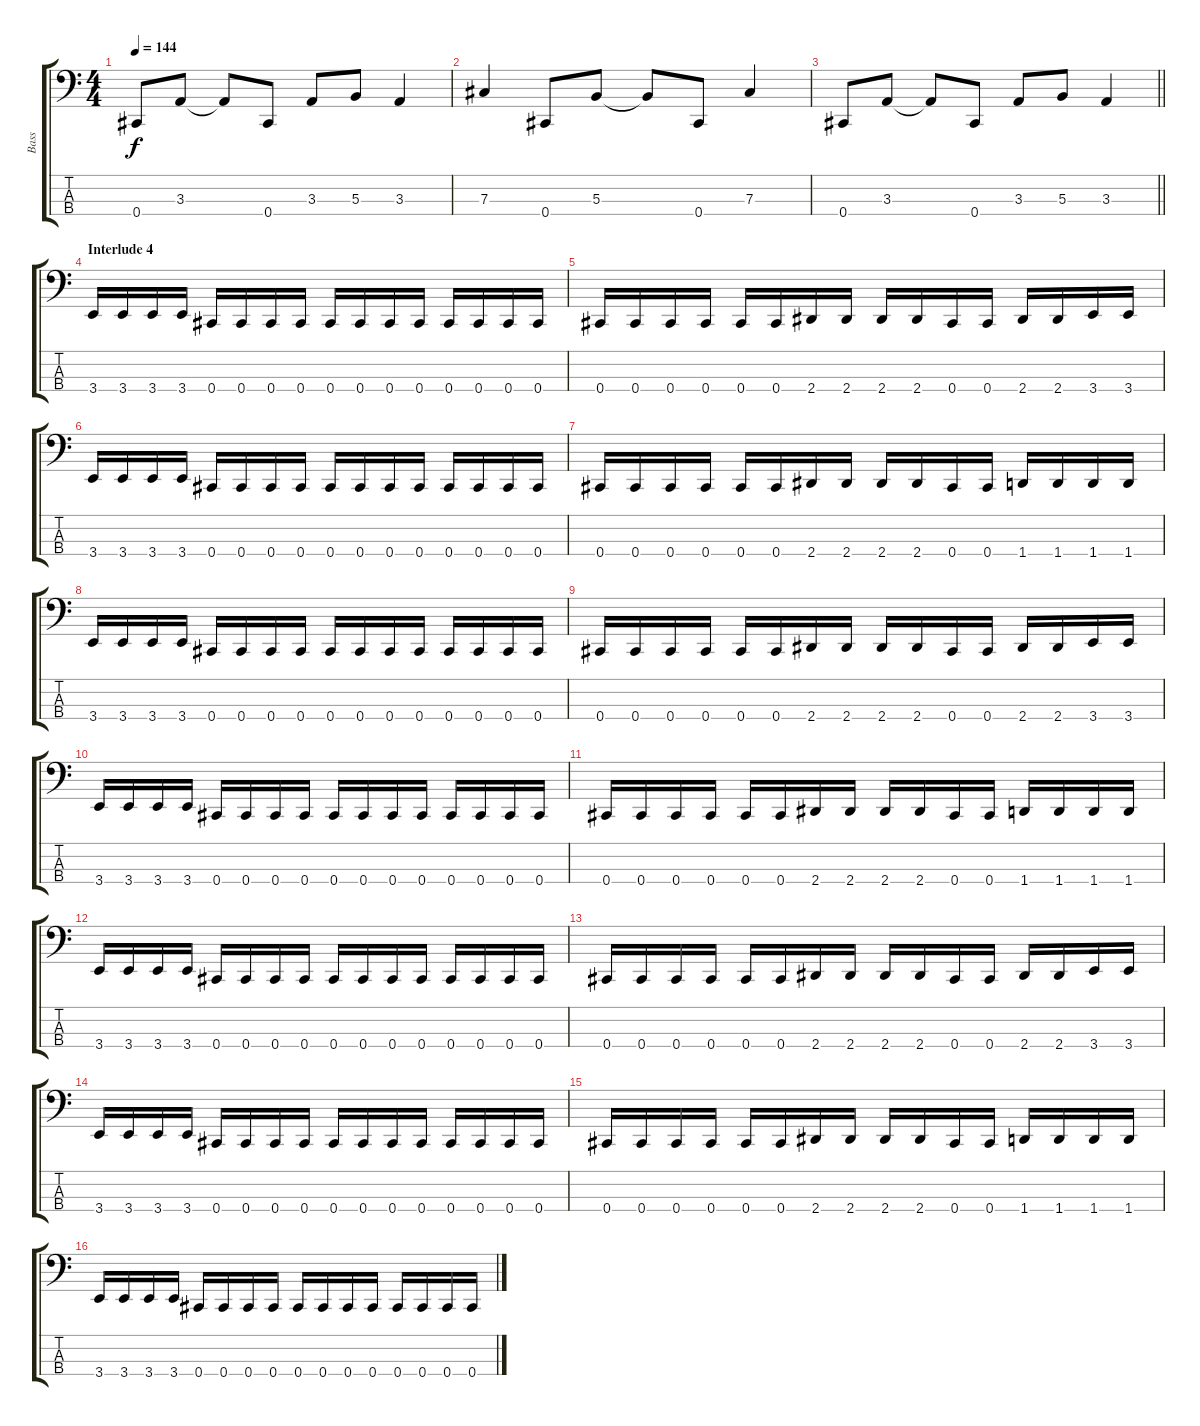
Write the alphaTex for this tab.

\track ("Bass" "Bass") {instrument electricbasspick}
\staff {score tabs}
\tuning (E2 B1 Gb1 Db1) {hide}
\ts (4 4)
\tempo 144
\clef f4
\ks c
0.4.8{dy f} 3.3.8 3.3{t}.8 0.4.8 3.3.8 5.3.8 3.3.4 |
7.3.4 0.4.8 5.3.8 5.3{t}.8 0.4.8 7.3.4 |
\barLineRight lightlight
0.4.8 3.3.8 3.3{t}.8 0.4.8 3.3.8 5.3.8 3.3.4 |
\section ("" "Interlude 4")
3.4.16 3.4.16 3.4.16 3.4.16 0.4.16 0.4.16 0.4.16 0.4.16 0.4.16 0.4.16 0.4.16 0.4.16 0.4.16 0.4.16 0.4.16 0.4.16 |
0.4.16 0.4.16 0.4.16 0.4.16 0.4.16 0.4.16 2.4.16 2.4.16 2.4.16 2.4.16 0.4.16 0.4.16 2.4.16 2.4.16 3.4.16 3.4.16 |
3.4.16 3.4.16 3.4.16 3.4.16 0.4.16 0.4.16 0.4.16 0.4.16 0.4.16 0.4.16 0.4.16 0.4.16 0.4.16 0.4.16 0.4.16 0.4.16 |
0.4.16 0.4.16 0.4.16 0.4.16 0.4.16 0.4.16 2.4.16 2.4.16 2.4.16 2.4.16 0.4.16 0.4.16 1.4.16 1.4.16 1.4.16 1.4.16 |
3.4.16 3.4.16 3.4.16 3.4.16 0.4.16 0.4.16 0.4.16 0.4.16 0.4.16 0.4.16 0.4.16 0.4.16 0.4.16 0.4.16 0.4.16 0.4.16 |
0.4.16 0.4.16 0.4.16 0.4.16 0.4.16 0.4.16 2.4.16 2.4.16 2.4.16 2.4.16 0.4.16 0.4.16 2.4.16 2.4.16 3.4.16 3.4.16 |
3.4.16 3.4.16 3.4.16 3.4.16 0.4.16 0.4.16 0.4.16 0.4.16 0.4.16 0.4.16 0.4.16 0.4.16 0.4.16 0.4.16 0.4.16 0.4.16 |
0.4.16 0.4.16 0.4.16 0.4.16 0.4.16 0.4.16 2.4.16 2.4.16 2.4.16 2.4.16 0.4.16 0.4.16 1.4.16 1.4.16 1.4.16 1.4.16 |
3.4.16 3.4.16 3.4.16 3.4.16 0.4.16 0.4.16 0.4.16 0.4.16 0.4.16 0.4.16 0.4.16 0.4.16 0.4.16 0.4.16 0.4.16 0.4.16 |
0.4.16 0.4.16 0.4.16 0.4.16 0.4.16 0.4.16 2.4.16 2.4.16 2.4.16 2.4.16 0.4.16 0.4.16 2.4.16 2.4.16 3.4.16 3.4.16 |
3.4.16 3.4.16 3.4.16 3.4.16 0.4.16 0.4.16 0.4.16 0.4.16 0.4.16 0.4.16 0.4.16 0.4.16 0.4.16 0.4.16 0.4.16 0.4.16 |
0.4.16 0.4.16 0.4.16 0.4.16 0.4.16 0.4.16 2.4.16 2.4.16 2.4.16 2.4.16 0.4.16 0.4.16 1.4.16 1.4.16 1.4.16 1.4.16 |
3.4.16 3.4.16 3.4.16 3.4.16 0.4.16 0.4.16 0.4.16 0.4.16 0.4.16 0.4.16 0.4.16 0.4.16 0.4.16 0.4.16 0.4.16 0.4.16
